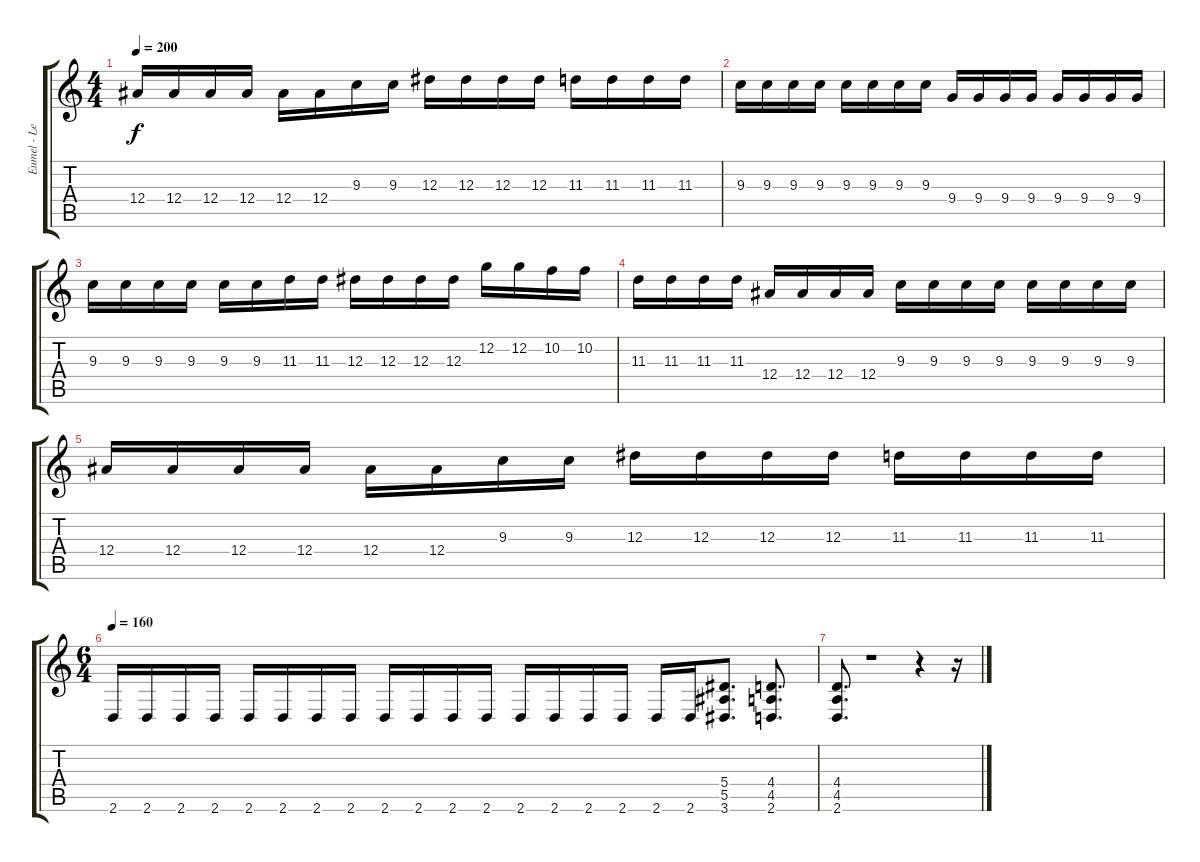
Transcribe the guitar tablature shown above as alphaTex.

\track ("Eumel - Lead Guitar" "Eumel - Le") {instrument distortionguitar}
\staff {score tabs}
\tuning (C4 G3 Eb3 Bb2 F2 C2) {hide}
\ts (4 4)
\tempo 200
\clef g2
\ks c
12.4.16{dy f} 12.4.16 12.4.16 12.4.16 12.4.16 12.4.16 9.3.16 9.3.16 12.3.16 12.3.16 12.3.16 12.3.16 11.3.16 11.3.16 11.3.16 11.3.16 |
9.3.16 9.3.16 9.3.16 9.3.16 9.3.16 9.3.16 9.3.16 9.3.16 9.4.16 9.4.16 9.4.16 9.4.16 9.4.16 9.4.16 9.4.16 9.4.16 |
9.3.16 9.3.16 9.3.16 9.3.16 9.3.16 9.3.16 11.3.16 11.3.16 12.3.16 12.3.16 12.3.16 12.3.16 12.2.16 12.2.16 10.2.16 10.2.16 |
11.3.16 11.3.16 11.3.16 11.3.16 12.4.16 12.4.16 12.4.16 12.4.16 9.3.16 9.3.16 9.3.16 9.3.16 9.3.16 9.3.16 9.3.16 9.3.16 |
12.4.16 12.4.16 12.4.16 12.4.16 12.4.16 12.4.16 9.3.16 9.3.16 12.3.16 12.3.16 12.3.16 12.3.16 11.3.16 11.3.16 11.3.16 11.3.16 |
\ts (6 4)
\tempo 160
2.6.16 2.6.16 2.6.16 2.6.16 2.6.16 2.6.16 2.6.16 2.6.16 2.6.16 2.6.16 2.6.16 2.6.16 2.6.16 2.6.16 2.6.16 2.6.16 2.6.16 2.6.16 (5.4 5.5 3.6).8{d} (4.4 4.5 2.6).8{d} |
(4.4 4.5 2.6).8{d} r.1 r.4 r.16
